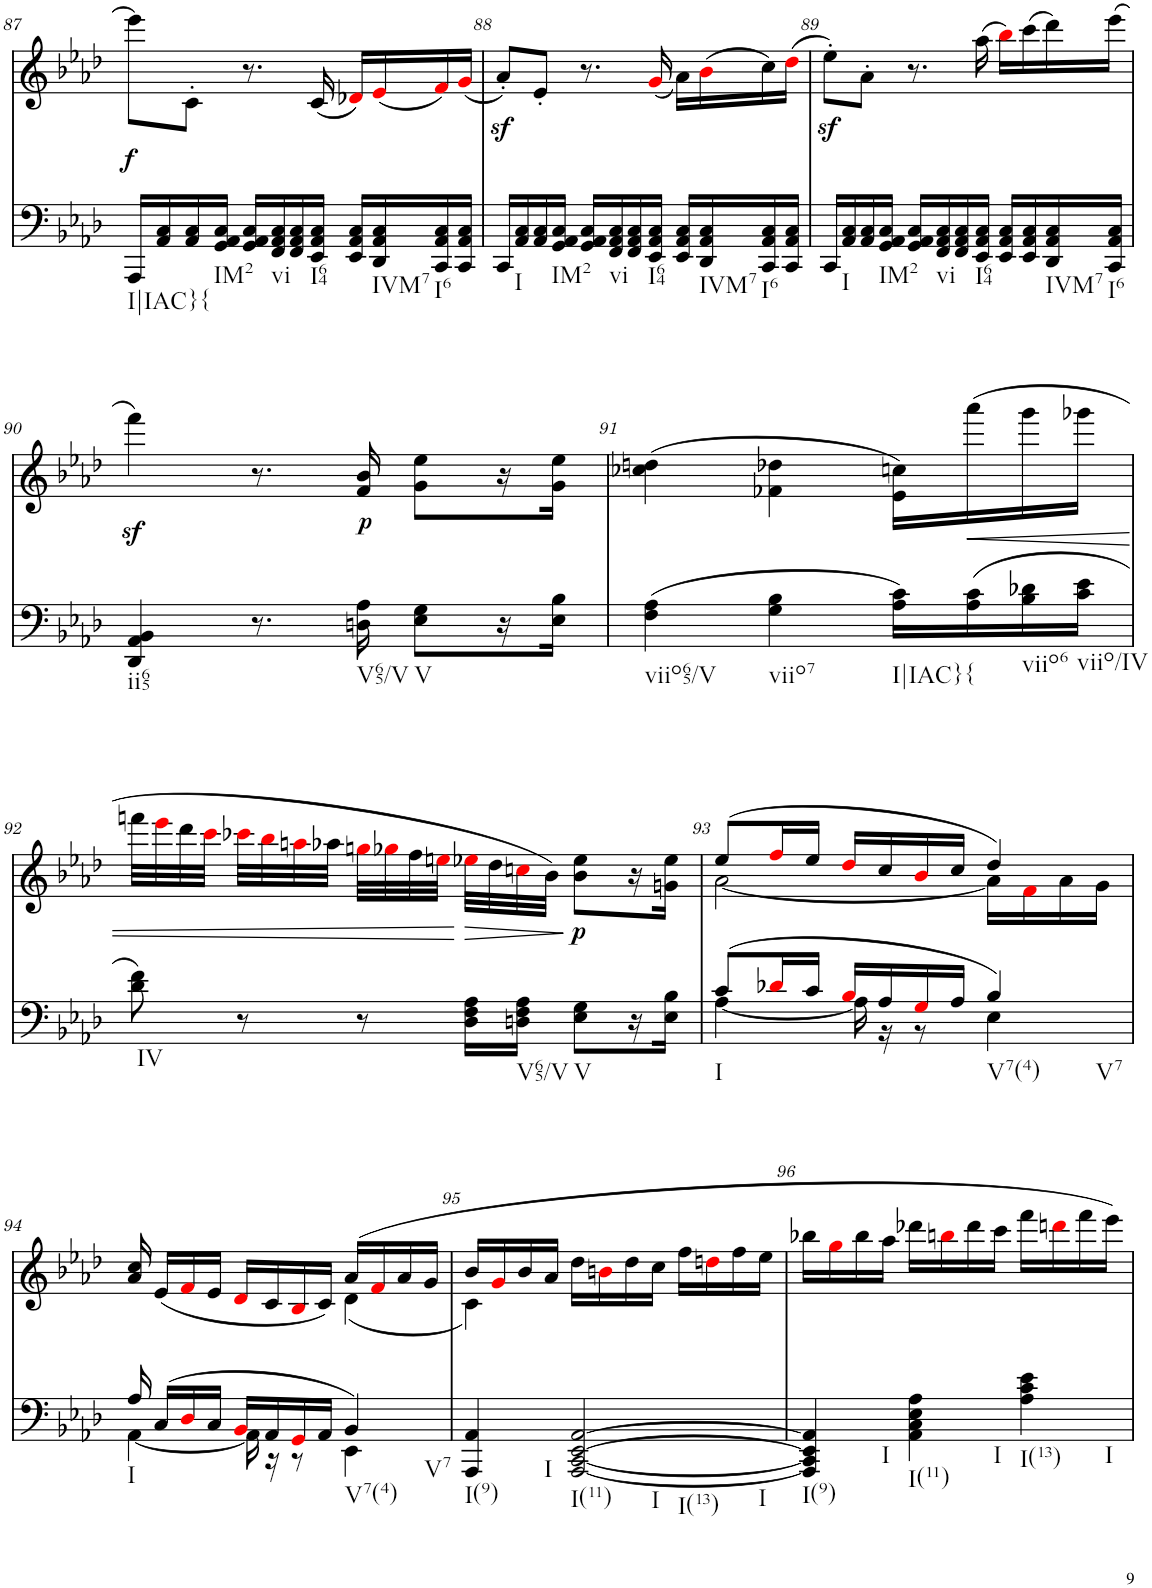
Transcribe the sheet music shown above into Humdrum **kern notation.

**kern	**kern	**text	**dynam
*part2	*part1	*part1	*part1
*staff2	*staff1	*staff1	*staff1
*I"Piano	*I"Piano	*	*
*I'Pno	*I'Pno	*	*
!!LO:PB:g=z
*clefF4	*clefG2	*	*
*k[b-e-a-d-]	*k[b-e-a-d-]	*	*
*M3/4	*M3/4	*	*
=87	=87	=87	=87
!LO:TX:b:t=I|IAC}{	!	!	!
!	!	!LO:LY:b	!
16AAA-/LL	8eee-\L]	.	.
16AA-/ 16C/	.	.	.
16AA-/ 16C/	8c'\J	.	.
!LO:TX:b:t=IM2	!	!	!
16GG/ 16AA-/ 16C/JJ	.	.	.
16GG/ 16AA-/ 16C/LL	8.r	.	.
!LO:TX:b:t=vi	!	!	!
16FF/ 16AA-/ 16C/	.	.	.
16FF/ 16AA-/ 16C/	.	.	.
!LO:TX:b:t=I64	!	!	!
16EE-/ 16AA-/ 16C/JJ	(16c/	.	.
16EE-/ 16AA-/ 16C/LL	16d-Xi/LL)	.	.
!LO:TX:b:t=IVM7	!	!	!
16DD-/ 16AA-/ 16C/	(16e-i/	.	.
!LO:TX:b:t=I6	!	!	!
16CC/ 16AA-/ 16C/	16fi/)	.	.
16CC/ 16AA-/ 16C/JJ	(16gi/JJ	.	.
=88	=88	=88	=88
16CC/LL	8a-z<'/L)	.	.
!LO:TX:b:t=I	!	!	!
16AA-/ 16C/	.	.	.
16AA-/ 16C/	8e-'/J	.	.
!LO:TX:b:t=IM2	!	!	!
16GG/ 16AA-/ 16C/JJ	.	.	.
16GG/ 16AA-/ 16C/LL	8.r	.	.
!LO:TX:b:t=vi	!	!	!
16FF/ 16AA-/ 16C/	.	.	.
16FF/ 16AA-/ 16C/	.	.	.
!LO:TX:b:t=I64	!	!	!
16EE-/ 16AA-/ 16C/JJ	(<16gi/	.	.
16EE-/ 16AA-/ 16C/LL	16a-\LL)	.	.
!LO:TX:b:t=IVM7	!	!	!
16DD-/ 16AA-/ 16C/	(16b-i\	.	.
!LO:TX:b:t=I6	!	!	!
16CC/ 16AA-/ 16C/	16cc\)	.	.
16CC/ 16AA-/ 16C/JJ	(16dd-i\JJ	.	.
=89	=89	=89	=89
16CC/LL	8ee-z<'\L)	.	.
!LO:TX:b:t=I	!	!	!
16AA-/ 16C/	.	.	.
16AA-/ 16C/	8a-'\J	.	.
!LO:TX:b:t=IM2	!	!	!
16GG/ 16AA-/ 16C/JJ	.	.	.
16GG/ 16AA-/ 16C/LL	8.r	.	.
!LO:TX:b:t=vi	!	!	!
16FF/ 16AA-/ 16C/	.	.	.
16FF/ 16AA-/ 16C/	.	.	.
!LO:TX:b:t=I64	!	!	!
16EE-/ 16AA-/ 16C/JJ	(16aa-\	.	.
16EE-/ 16AA-/ 16C/LL	16bb-i\LL)	.	.
16EE-/ 16AA-/ 16C/	(16ccc\	.	.
!LO:TX:b:t=IVM7	!	!	!
16DD-/ 16AA-/ 16C/	16ddd-\)	.	.
!LO:TX:b:t=I6	!	!	!
16CC/ 16AA-/ 16C/JJ	(16eee-\JJ	.	.
!!LO:LB:g=z
=90	=90	=90	=90
!LO:TX:b:t=ii65	!	!	!
4DD-/ 4AA-/ 4BB-/	4fffz<\)	.	.
8.r	8.r	.	.
!LO:TX:b:t=V65/V	!	!	!
!	!	!LO:LY:b	!
16Dn\ 16A-\	16f/ 16b-/	.	.
!LO:TX:b:t=V	!	!	!
8E-\ 8G\L	8g\ 8ee-\L	.	.
16r	16r	.	.
16E-\ 16B-\JJ	16g\ 16ee-\JJ	.	.
=91	=91	=91	=91
!LO:TX:b:t=viio65/V	!	!	!
(4F\ 4A-\	(4cc-X\ 4ddn\	.	.
!LO:TX:b:t=viio7	!	!	!
4G\ 4B-\	4f-X\ 4dd-X\	.	.
!LO:TX:b:t=I|IAC}	!	!	!
16A-\ 16c\LL)	16e-\ 16ccn\LL)	.	.
!LO:TX:b:t={	!	!	!
!	!	!	!LO:HP:b
(16A-\ 16c\	(16aaa-\	.	<
!LO:TX:b:t=viio6	!	!	!
16B-\ 16d-X\	16ggg\	.	.
!LO:TX:b:t=viio/IV	!	!	!
16c\ 16e-\JJ	16ggg-X\JJ	.	.
!!LO:LB:g=z
=92	=92	=92	=92
!LO:TX:b:t=IV	!	!	!
8d-\ 8f\)	32fffn\LLL	.	.
.	32eee-i\	.	.
.	32ddd-\	.	.
.	32ccci\JJJ	.	.
8r	32ccc-Xi\LLL	.	.
.	32bb-i\	.	.
.	32aani\	.	.
.	32aa-X\JJJ	.	.
8r	32ggni\LLL	.	.
.	32gg-Xi\	.	.
.	32ff\	.	.
.	32eeni\JJJ	.	.
!	!	!	!LO:HP:n=1:b
16D-\ 16F\ 16A-\LL	32ee-Xi\LLL	.	[ >
.	32dd-\	.	.
!LO:TX:b:t=V65/V	!	!	!
16Dn\ 16F\ 16A-\JJ	32ccni\	.	.
.	32b-\JJJ)	.	.
!LO:TX:b:t=V	!	!	!
!	!	!	!LO:DY:n=1:b
8E-\ 8G\L	8b-\ 8ee-\L	.	] p
16r	16r	.	.
16E-\ 16B-\JJ	16gn\ 16ee-\JJ	.	.
=93	=93	=93	=93
*^	*^	*	*
!LO:TX:b:t=I	!	!	!	!	!
(8c/L	[4A-\	(8ee-/L	[2a-\	.	.
16d-Xi/L	.	16ffi/L	.	.	.
16c/JJ	.	16ee-/JJ	.	.	.
16B-i/LL	16A-\]	16dd-i/LL	.	.	.
16A-/	16r	16cc/	.	.	.
16Gi/	8r	16b-i/	.	.	.
16A-/JJ	.	16cc/JJ	.	.	.
!LO:TX:b:t=V7(4)	!	!	!	!	!
!LO:TX:b:t=V7	!	!	!	!	!
4B-/)	4E-\	4dd-/)	16a-\LL]	.	.
.	.	.	16fi\	.	.
.	.	.	16a-\	.	.
.	.	.	16g\JJ	.	.
!!LO:LB:g=z	!!
=94	=94	=94	=94	=94	=94
!LO:TX:b:t=I	!	!	!	!	!
16A-/	[4AA-\	16a-/ 16cc/	2ryy	.	.
(16C/LL	.	(<16e-/LL	.	.	.
16D-i/	.	16fi/	.	.	.
16C/JJ	.	16e-/JJ	.	.	.
16BB-i/LL	16AA-\]	16d-i/LL	.	.	.
16AA-/	16r	16c/	.	.	.
16GGi/	8r	16B-i/	.	.	.
16AA-/JJ	.	16c/JJ)	.	.	.
!LO:TX:b:t=V7(4)	!	!	!	!	!
!LO:TX:b:t=V7	!	!	!	!	!
4BB-/)	4EE-\	(16a-/LL	(4d-\	.	.
.	.	16fi/	.	.	.
.	.	16a-/	.	.	.
.	.	16g/JJ	.	.	.
*v	*v	*	*	*	*
=95	=95	=95	=95	=95
!LO:TX:b:t=I(9)	!	!	!	!
!LO:TX:b:t=I	!	!	!	!
4AAA-/ 4AA-/	16b-/LL	4c\)	.	.
.	16gi/	.	.	.
.	16b-/	.	.	.
.	16a-/JJ	.	.	.
!LO:TX:b:t=I(11)	!	!	!	!
!LO:TX:b:t=I	!	!	!	!
!LO:TX:b:t=I(13)	!	!	!	!
!LO:TX:b:t=I	!	!	!	!
[2AAA-/ [2CC/ [2EE-/ [2AA-/	16dd-\LL	2ryy	.	.
.	16bni\	.	.	.
.	16dd-\	.	.	.
.	16cc\JJ	.	.	.
.	16ff\LL	.	.	.
.	16ddni\	.	.	.
.	16ff\	.	.	.
.	16ee-\JJ	.	.	.
*	*v	*v	*	*
=96	=96	=96	=96
!LO:TX:b:t=I(9)	!	!	!
!LO:TX:b:t=I	!	!	!
4AAA-/] 4CC/] 4EE-/] 4AA-/]	16bb-X\LL	.	.
.	16ggi\	.	.
.	16bb-\	.	.
.	16aa-\JJ	.	.
!LO:TX:b:t=I(11)	!	!	!
!LO:TX:b:t=I	!	!	!
4AA-\ 4C\ 4E-\ 4A-\	16ddd-X\LL	.	.
.	16bbni\	.	.
.	16ddd-\	.	.
.	16ccc\JJ	.	.
!LO:TX:b:t=I(13)	!	!	!
!LO:TX:b:t=I	!	!	!
4A-\ 4c\ 4e-\	16fff\LL	.	.
.	16dddni\	.	.
.	16fff\	.	.
.	16eee-\JJ)	.	.
=	=	=	=
*-	*-	*-	*-
